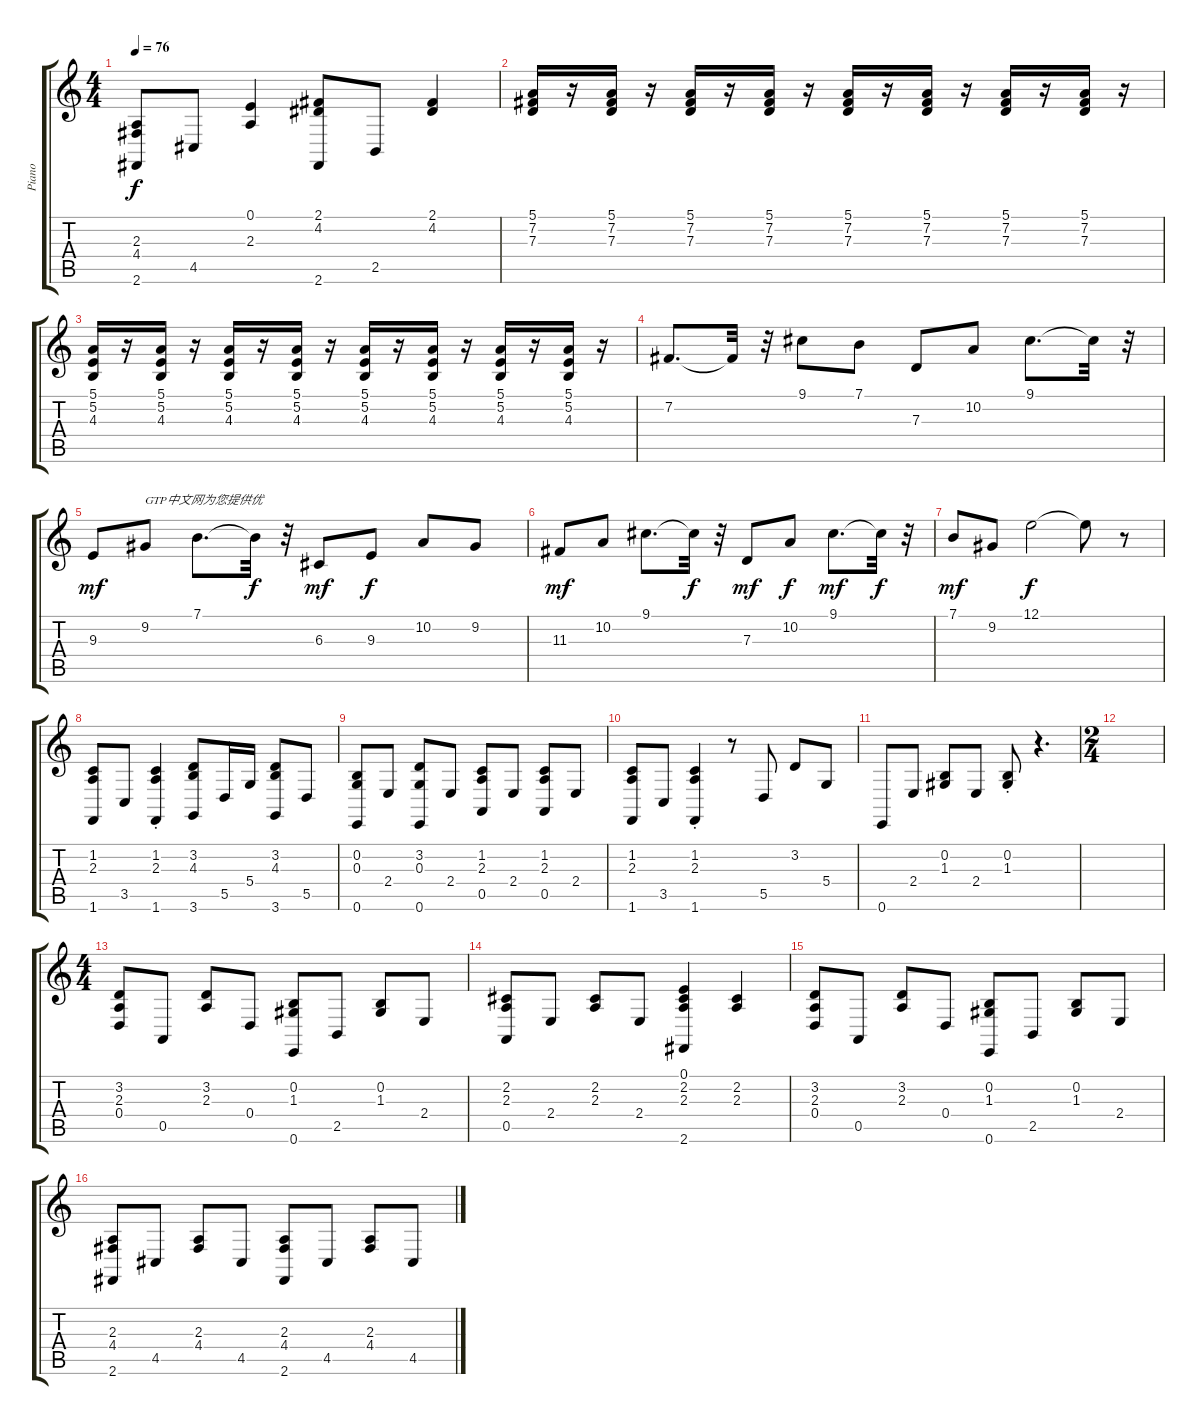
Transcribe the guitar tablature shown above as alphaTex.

\track ("Piano" "Piano") {instrument acousticgrandpiano}
\staff {score tabs}
\tuning (E4 B3 G3 D3 A2 E2) {hide}
\ts (4 4)
\tempo 76
\clef g2
\ks c
(2.3 4.4 2.6).8{dy f} 4.5.8 (0.1 2.3).4 (2.1 4.2 2.6).8 2.5.8 (2.1 4.2).4 |
(5.1 7.2 7.3).16 r.16 (5.1 7.2 7.3).16 r.16 (5.1 7.2 7.3).16 r.16 (5.1 7.2 7.3).16 r.16 (5.1 7.2 7.3).16 r.16 (5.1 7.2 7.3).16 r.16 (5.1 7.2 7.3).16 r.16 (5.1 7.2 7.3).16 r.16 |
(5.1 5.2 4.3).16 r.16 (5.1 5.2 4.3).16 r.16 (5.1 5.2 4.3).16 r.16 (5.1 5.2 4.3).16 r.16 (5.1 5.2 4.3).16 r.16 (5.1 5.2 4.3).16 r.16 (5.1 5.2 4.3).16 r.16 (5.1 5.2 4.3).16 r.16 |
7.2.8{d volume 16} 7.2{t}.32 r.32 9.1.8 7.1.8 7.3.8 10.2.8 9.1.8{d} 9.1{t}.32 r.32 |
9.3.8{dy mf} 9.2.8{txt "GTP中文网为您提供优"} 7.1.8{d} 7.1{t}.32{dy f} r.32 6.3.8{dy mf} 9.3.8{dy f} 10.2.8 9.2.8 |
11.3.8{dy mf} 10.2.8 9.1.8{d} 9.1{t}.32{dy f} r.32 7.3.8{dy mf} 10.2.8{dy f} 9.1.8{d dy mf} 9.1{t}.32{dy f} r.32 |
7.1.8{dy mf} 9.2.8 12.1.2{dy f} 12.1{t}.8 r.8 |
(1.2 2.3 1.6).8{volume 10} 3.5.8 (1.2{st} 2.3{st} 1.6).4 (3.2 4.3 3.6).8 5.5.16 5.4.16 (3.2 4.3 3.6).8 5.5.8 |
(0.2 0.3 0.6).8 2.4.8 (3.2 0.3 0.6).8 2.4.8 (1.2 2.3 0.5).8 2.4.8 (1.2 2.3 0.5).8 2.4.8 |
(1.2 2.3 1.6).8 3.5.8 (1.2{st} 2.3{st} 1.6).4 r.8 5.5.8 3.2.8 5.4.8 |
0.6.8 2.4.8 (0.2 1.3).8 2.4.8 (0.2 1.3{st}).8 r.4{d} |
\ts (2 4)
|
\ts (4 4)
(3.2 2.3 0.4).8 0.5.8 (3.2 2.3).8 0.4.8 (0.2 1.3 0.6).8 2.5.8 (0.2 1.3).8 2.4.8 |
(2.2 2.3 0.5).8 2.4.8 (2.2 2.3).8 2.4.8 (0.1 2.2 2.3 2.6).4 (2.2 2.3).4 |
(3.2 2.3 0.4).8 0.5.8 (3.2 2.3).8 0.4.8 (0.2 1.3 0.6).8 2.5.8 (0.2 1.3).8 2.4.8 |
(2.3 4.4 2.6).8 4.5.8 (2.3 4.4).8 4.5.8 (2.3 4.4 2.6).8 4.5.8 (2.3 4.4).8 4.5.8
